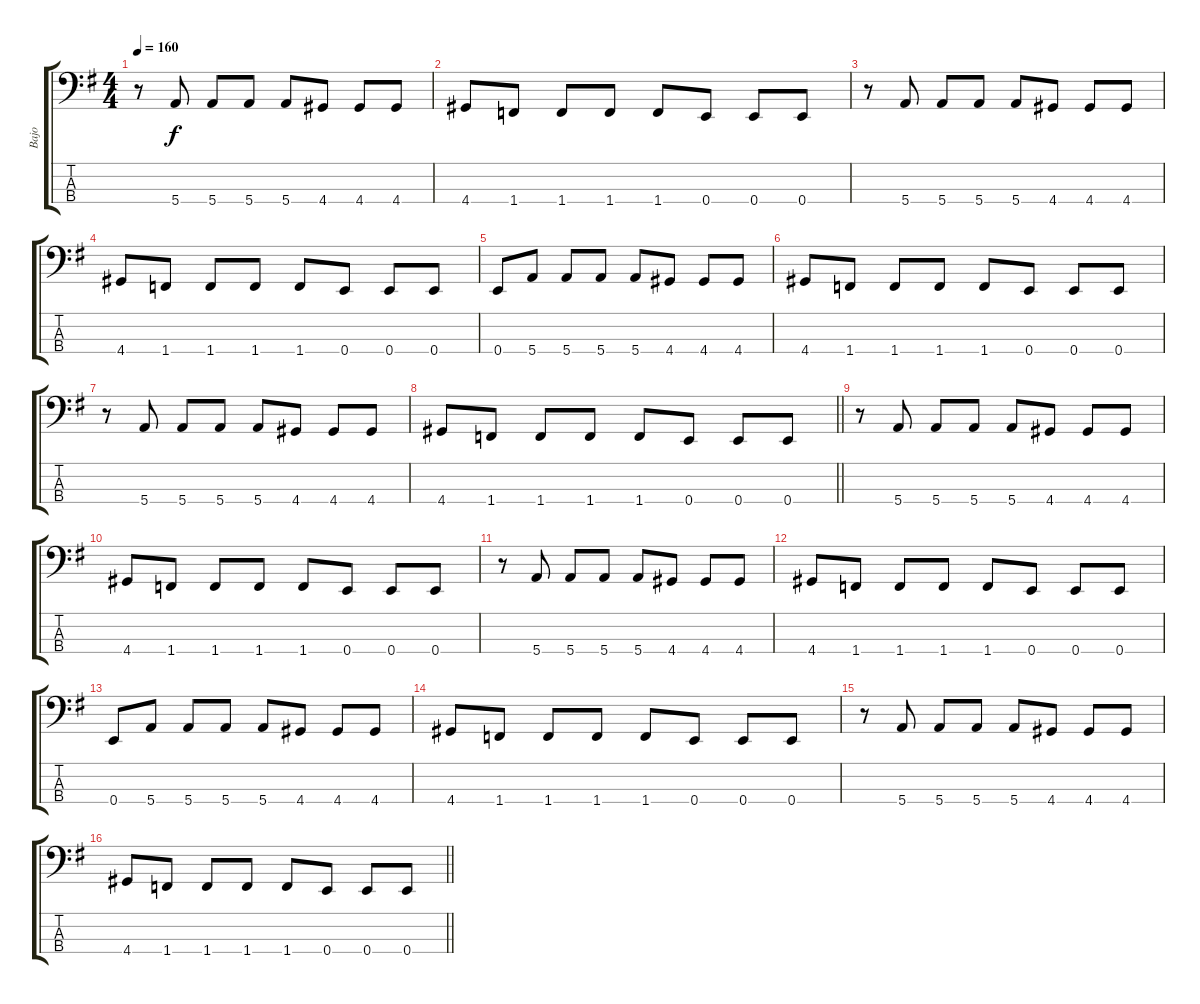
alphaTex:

\track ("Bajo" "Bajo") {instrument electricbassfinger}
\staff {score tabs}
\tuning (G2 D2 A1 E1) {hide}
\ts (4 4)
\section ("" "")
\tempo 160
\clef f4
\ks g
r.8{dy fff} 5.4.8{dy f} 5.4.8 5.4.8 5.4.8 4.4.8 4.4.8 4.4.8 |
4.4.8 1.4.8 1.4.8 1.4.8 1.4.8 0.4.8 0.4.8 0.4.8 |
r.8 5.4.8 5.4.8 5.4.8 5.4.8 4.4.8 4.4.8 4.4.8 |
4.4.8 1.4.8 1.4.8 1.4.8 1.4.8 0.4.8 0.4.8 0.4.8 |
0.4.8 5.4.8 5.4.8 5.4.8 5.4.8 4.4.8 4.4.8 4.4.8 |
4.4.8 1.4.8 1.4.8 1.4.8 1.4.8 0.4.8 0.4.8 0.4.8 |
r.8 5.4.8 5.4.8 5.4.8 5.4.8 4.4.8 4.4.8 4.4.8 |
\barLineRight lightlight
4.4.8 1.4.8 1.4.8 1.4.8 1.4.8 0.4.8 0.4.8 0.4.8 |
r.8 5.4.8 5.4.8 5.4.8 5.4.8 4.4.8 4.4.8 4.4.8 |
4.4.8 1.4.8 1.4.8 1.4.8 1.4.8 0.4.8 0.4.8 0.4.8 |
r.8 5.4.8 5.4.8 5.4.8 5.4.8 4.4.8 4.4.8 4.4.8 |
4.4.8 1.4.8 1.4.8 1.4.8 1.4.8 0.4.8 0.4.8 0.4.8 |
0.4.8 5.4.8 5.4.8 5.4.8 5.4.8 4.4.8 4.4.8 4.4.8 |
4.4.8 1.4.8 1.4.8 1.4.8 1.4.8 0.4.8 0.4.8 0.4.8 |
r.8 5.4.8 5.4.8 5.4.8 5.4.8 4.4.8 4.4.8 4.4.8 |
\barLineRight lightlight
4.4.8 1.4.8 1.4.8 1.4.8 1.4.8 0.4.8 0.4.8 0.4.8
